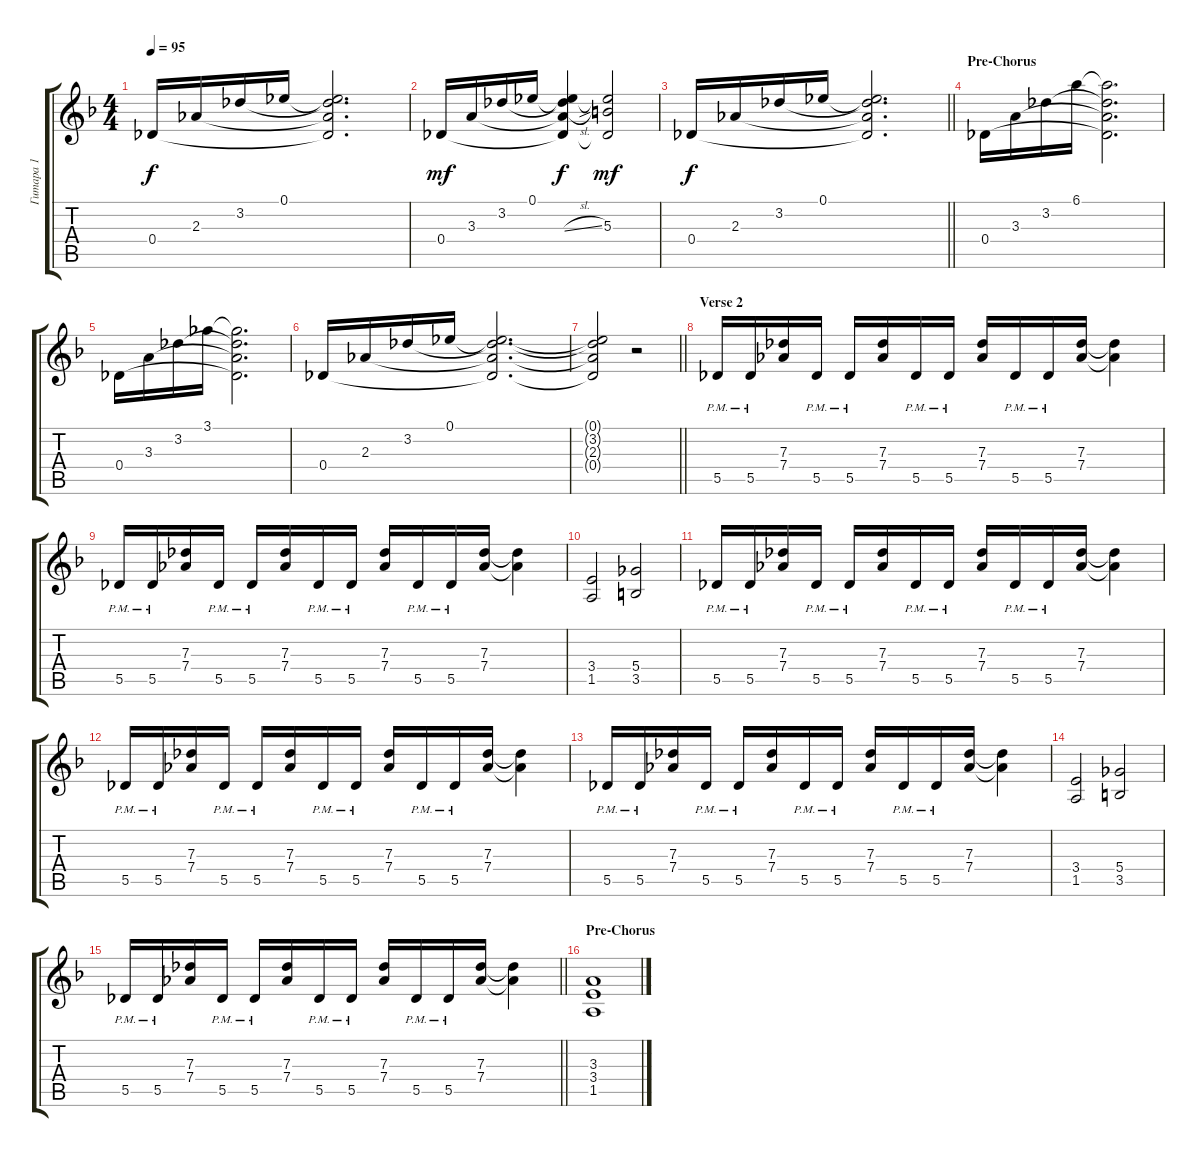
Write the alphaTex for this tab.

\track ("Гитара 1" "Гитара 1") {instrument distortionguitar}
\staff {score tabs}
\tuning (Eb4 Bb3 Gb3 Db3 Ab2 Eb2) {hide}
\ts (4 4)
\tempo 95
\clef g2
\ks dminor
0.4.16{dy f} 2.3.16 3.2.16 0.1.16 (0.1{t} 3.2{t} 2.3{t} 0.4{t}).2{d} |
0.4.16{dy mf} 3.3.16 3.2.16 0.1.16 (0.1{t} 3.2{t} 3.3{sl t} 0.4{t}).4{dy f} (0.1{t} 5.3 0.4{t}).2{dy mf} |
\barLineRight lightlight
0.4.16{dy f} 2.3.16 3.2.16 0.1.16 (0.1{t} 3.2{t} 2.3{t} 0.4{t}).2{d} |
\section ("" "Pre-Chorus")
0.4.16 3.3.16 3.2.16 6.1.16 (6.1{t} 3.2{t} 3.3{t} 0.4{t}).2{d} |
0.4.16 3.3.16 3.2.16 3.1.16 (3.1{t} 3.2{t} 3.3{t} 0.4{t}).2{d} |
0.4.16 2.3.16 3.2.16 0.1.16 (0.1{t} 3.2{t} 2.3{t} 0.4{t}).2{d} |
\barLineRight lightlight
(0.1{t} 3.2{t} 2.3{t} 0.4{t}).2 r.2 |
\section ("" "Verse 2")
5.5{pm}.16{volume 8 instrument distortionguitar} 5.5{pm}.16 (7.3 7.4).16 5.5{pm}.16 5.5{pm}.16 (7.3 7.4).16 5.5{pm}.16 5.5{pm}.16 (7.3 7.4).16 5.5{pm}.16 5.5{pm}.16 (7.3 7.4).16 (7.3{t} 7.4{t}).4 |
5.5{pm}.16 5.5{pm}.16 (7.3 7.4).16 5.5{pm}.16 5.5{pm}.16 (7.3 7.4).16 5.5{pm}.16 5.5{pm}.16 (7.3 7.4).16 5.5{pm}.16 5.5{pm}.16 (7.3 7.4).16 (7.3{t} 7.4{t}).4 |
(3.4 1.5).2 (5.4 3.5).2 |
5.5{pm}.16 5.5{pm}.16 (7.3 7.4).16 5.5{pm}.16 5.5{pm}.16 (7.3 7.4).16 5.5{pm}.16 5.5{pm}.16 (7.3 7.4).16 5.5{pm}.16 5.5{pm}.16 (7.3 7.4).16 (7.3{t} 7.4{t}).4 |
5.5{pm}.16 5.5{pm}.16 (7.3 7.4).16 5.5{pm}.16 5.5{pm}.16 (7.3 7.4).16 5.5{pm}.16 5.5{pm}.16 (7.3 7.4).16 5.5{pm}.16 5.5{pm}.16 (7.3 7.4).16 (7.3{t} 7.4{t}).4 |
5.5{pm}.16 5.5{pm}.16 (7.3 7.4).16 5.5{pm}.16 5.5{pm}.16 (7.3 7.4).16 5.5{pm}.16 5.5{pm}.16 (7.3 7.4).16 5.5{pm}.16 5.5{pm}.16 (7.3 7.4).16 (7.3{t} 7.4{t}).4 |
(3.4 1.5).2 (5.4 3.5).2 |
\barLineRight lightlight
5.5{pm}.16 5.5{pm}.16 (7.3 7.4).16 5.5{pm}.16 5.5{pm}.16 (7.3 7.4).16 5.5{pm}.16 5.5{pm}.16 (7.3 7.4).16 5.5{pm}.16 5.5{pm}.16 (7.3 7.4).16 (7.3{t} 7.4{t}).4 |
\section ("" "Pre-Chorus")
(3.3 3.4 1.5).1
